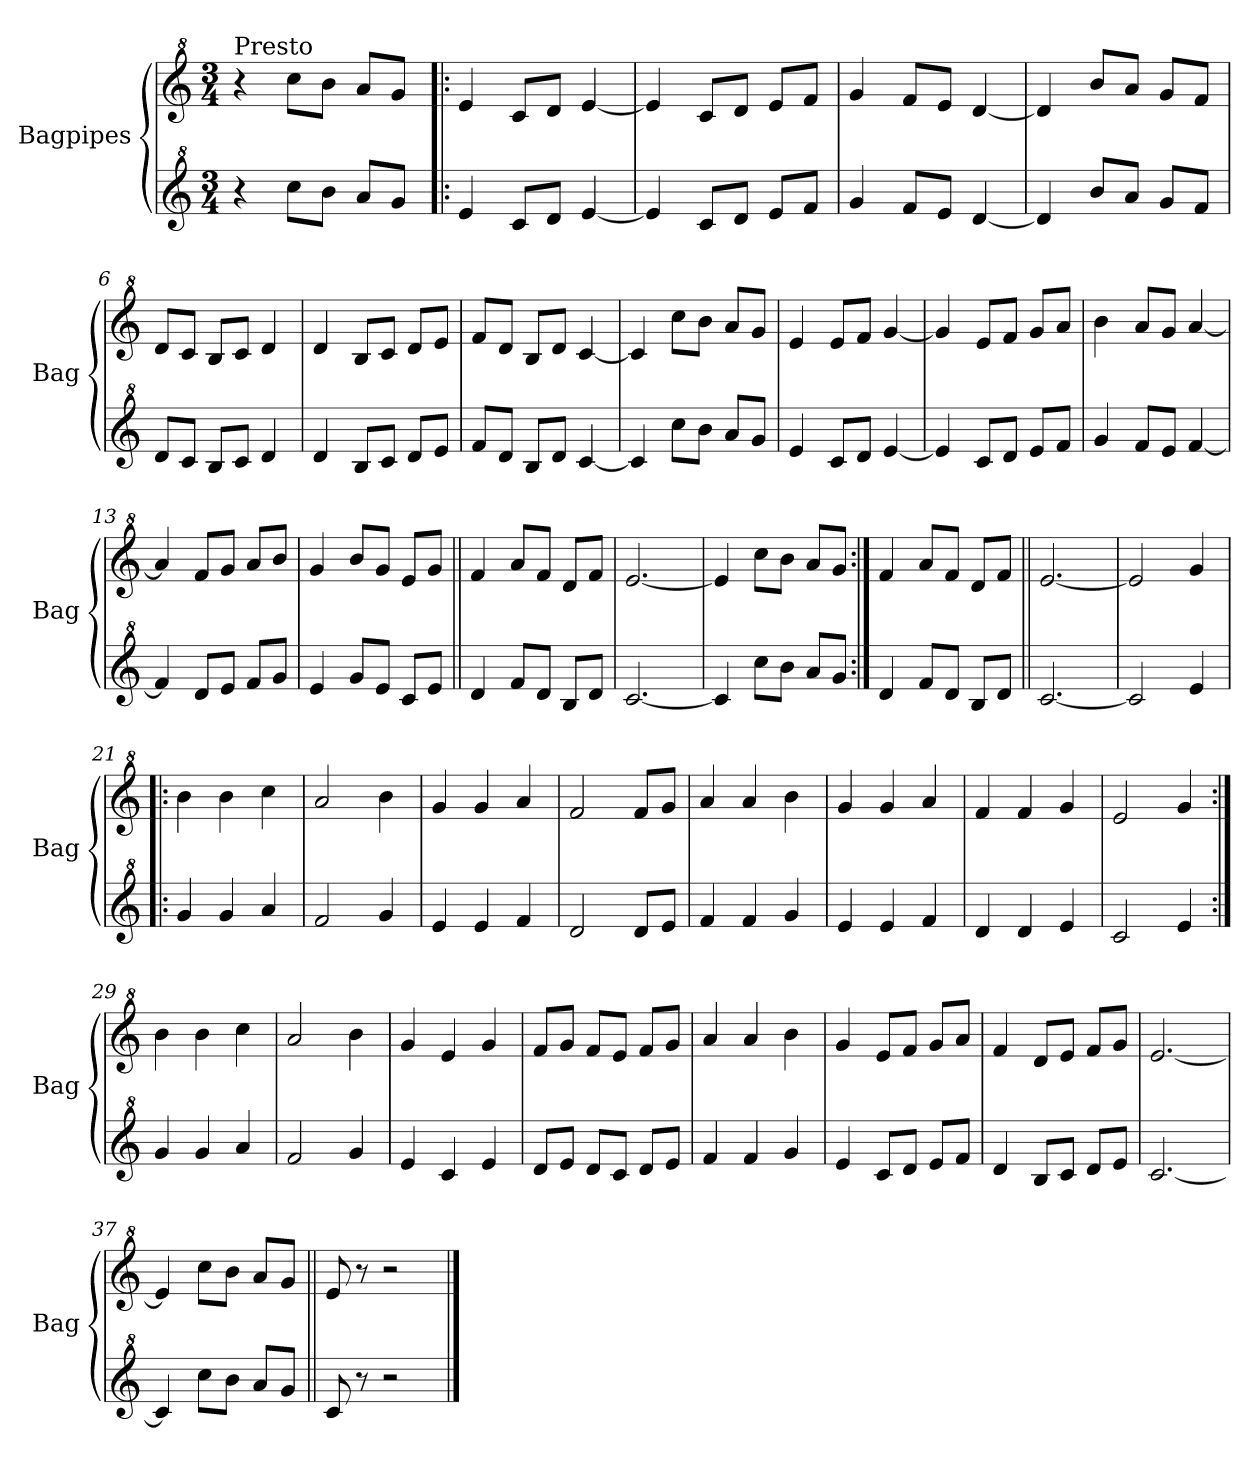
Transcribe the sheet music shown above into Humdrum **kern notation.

**kern	**kern
*part2	*part1
*staff2	*staff1
*I"Bagpipes	*I"Bagpipes
*I'Bag	*I'Bag
*clefG^2	*clefG^2
*k[]	*k[]
*C:	*C:
*M3/4	*M3/4
=1	=1
!	!LO:TX:a:t=Presto
4r	4r
8ccc\L	8ccc\L
8bb\J	8bb\J
8aa/L	8aa/L
8gg/J	8gg/J
=2!|:	=2!|:
4ee/	4ee/
8cc/L	8cc/L
8dd/J	8dd/J
[4ee/	[4ee/
=3	=3
4ee/]	4ee/]
8cc/L	8cc/L
8dd/J	8dd/J
8ee/L	8ee/L
8ff/J	8ff/J
=4	=4
4gg/	4gg/
8ff/L	8ff/L
8ee/J	8ee/J
[4dd/	[4dd/
=5	=5
4dd/]	4dd/]
8bb/L	8bb/L
8aa/J	8aa/J
8gg/L	8gg/L
8ff/J	8ff/J
=6	=6
8dd/L	8dd/L
8cc/J	8cc/J
8b/L	8b/L
8cc/J	8cc/J
4dd/	4dd/
=7	=7
4dd/	4dd/
8b/L	8b/L
8cc/J	8cc/J
8dd/L	8dd/L
8ee/J	8ee/J
=8	=8
8ff/L	8ff/L
8dd/J	8dd/J
8b/L	8b/L
8dd/J	8dd/J
[4cc/	[4cc/
!!LO:LB:g=z
=9	=9
4cc/]	4cc/]
8ccc\L	8ccc\L
8bb\J	8bb\J
8aa/L	8aa/L
8gg/J	8gg/J
=10	=10
4ee/	4ee/
8cc/L	8ee/L
8dd/J	8ff/J
[4ee/	[4gg/
=11	=11
4ee/]	4gg/]
8cc/L	8ee/L
8dd/J	8ff/J
8ee/L	8gg/L
8ff/J	8aa/J
=12	=12
4gg/	4bb\
8ff/L	8aa/L
8ee/J	8gg/J
[4ff/	[4aa/
=13	=13
4ff/]	4aa/]
8dd/L	8ff/L
8ee/J	8gg/J
8ff/L	8aa/L
8gg/J	8bb/J
=14	=14
4ee/	4gg/
8gg/L	8bb/L
8ee/J	8gg/J
8cc/L	8ee/L
8ee/J	8gg/J
=15||	=15||
4dd/	4ff/
8ff/L	8aa/L
8dd/J	8ff/J
8b/L	8dd/L
8dd/J	8ff/J
=16	=16
[2.cc/	[2.ee/
=17	=17
4cc/]	4ee/]
8ccc\L	8ccc\L
8bb\J	8bb\J
8aa/L	8aa/L
8gg/J	8gg/J
!!LO:LB:g=z
=18:|!	=18:|!
4dd/	4ff/
8ff/L	8aa/L
8dd/J	8ff/J
8b/L	8dd/L
8dd/J	8ff/J
=19||	=19||
[2.cc/	[2.ee/
=20	=20
2cc/]	2ee/]
4ee/	4gg/
=21!|:	=21!|:
4gg/	4bb\
4gg/	4bb\
4aa/	4ccc\
=22	=22
2ff/	2aa/
4gg/	4bb\
=23	=23
4ee/	4gg/
4ee/	4gg/
4ff/	4aa/
=24	=24
2dd/	2ff/
8dd/L	8ff/L
8ee/J	8gg/J
=25	=25
4ff/	4aa/
4ff/	4aa/
4gg/	4bb\
=26	=26
4ee/	4gg/
4ee/	4gg/
4ff/	4aa/
=27	=27
4dd/	4ff/
4dd/	4ff/
4ee/	4gg/
=28	=28
2cc/	2ee/
4ee/	4gg/
=29:|!	=29:|!
4gg/	4bb\
4gg/	4bb\
4aa/	4ccc\
=30	=30
2ff/	2aa/
4gg/	4bb\
!!LO:LB:g=z
=31	=31
4ee/	4gg/
4cc/	4ee/
4ee/	4gg/
=32	=32
8dd/L	8ff/L
8ee/J	8gg/J
8dd/L	8ff/L
8cc/J	8ee/J
8dd/L	8ff/L
8ee/J	8gg/J
=33	=33
4ff/	4aa/
4ff/	4aa/
4gg/	4bb\
=34	=34
4ee/	4gg/
8cc/L	8ee/L
8dd/J	8ff/J
8ee/L	8gg/L
8ff/J	8aa/J
=35	=35
4dd/	4ff/
8b/L	8dd/L
8cc/J	8ee/J
8dd/L	8ff/L
8ee/J	8gg/J
=36	=36
[2.cc/	[2.ee/
=37	=37
4cc/]	4ee/]
8ccc\L	8ccc\L
8bb\J	8bb\J
8aa/L	8aa/L
8gg/J	8gg/J
=38||	=38||
8cc/	8ee/
8r	8r
2r	2r
==	==
*-	*-
